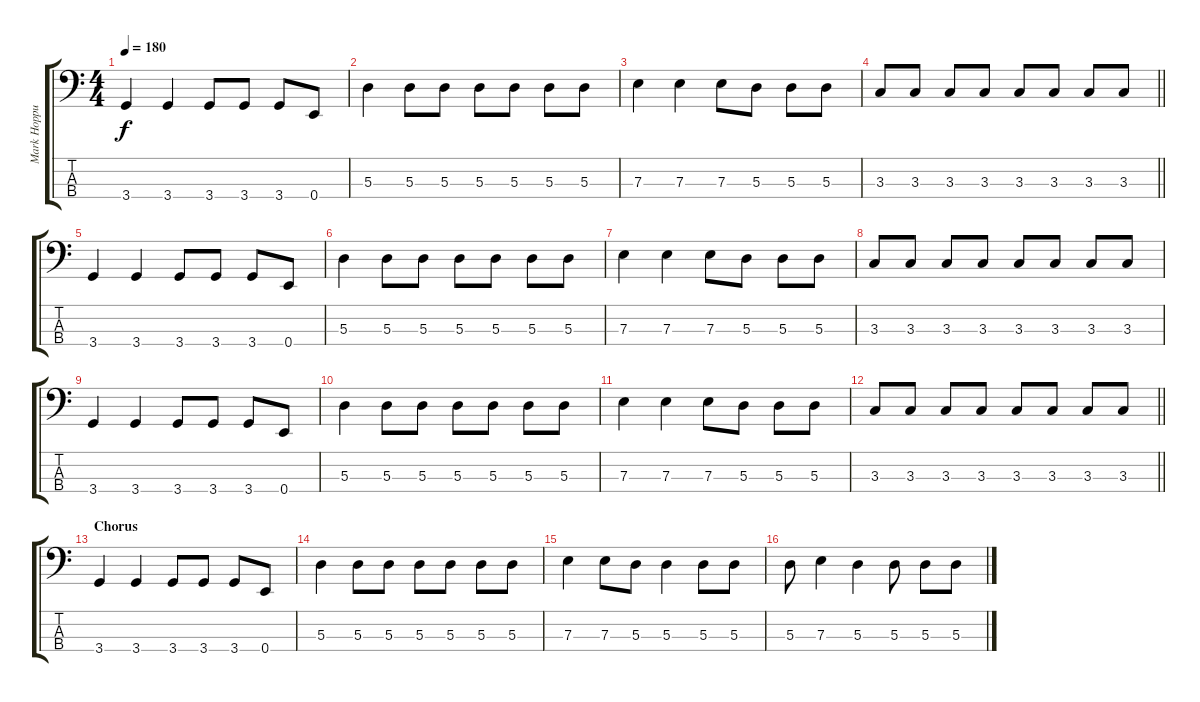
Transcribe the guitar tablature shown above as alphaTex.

\track ("Mark Hoppus" "Mark Hoppu") {instrument electricbasspick}
\staff {score tabs}
\tuning (G2 D2 A1 E1) {hide}
\ts (4 4)
\tempo 180
\clef f4
\ks c
3.4.4{dy f} 3.4.4 3.4.8 3.4.8 3.4.8 0.4.8 |
5.3.4 5.3.8 5.3.8 5.3.8 5.3.8 5.3.8 5.3.8 |
7.3.4 7.3.4 7.3.8 5.3.8 5.3.8 5.3.8 |
\barLineRight lightlight
3.3.8 3.3.8 3.3.8 3.3.8 3.3.8 3.3.8 3.3.8 3.3.8 |
3.4.4 3.4.4 3.4.8 3.4.8 3.4.8 0.4.8 |
5.3.4 5.3.8 5.3.8 5.3.8 5.3.8 5.3.8 5.3.8 |
7.3.4 7.3.4 7.3.8 5.3.8 5.3.8 5.3.8 |
3.3.8 3.3.8 3.3.8 3.3.8 3.3.8 3.3.8 3.3.8 3.3.8 |
3.4.4 3.4.4 3.4.8 3.4.8 3.4.8 0.4.8 |
5.3.4 5.3.8 5.3.8 5.3.8 5.3.8 5.3.8 5.3.8 |
7.3.4 7.3.4 7.3.8 5.3.8 5.3.8 5.3.8 |
\barLineRight lightlight
3.3.8 3.3.8 3.3.8 3.3.8 3.3.8 3.3.8 3.3.8 3.3.8 |
\section ("" "Chorus")
3.4.4 3.4.4 3.4.8 3.4.8 3.4.8 0.4.8 |
5.3.4 5.3.8 5.3.8 5.3.8 5.3.8 5.3.8 5.3.8 |
7.3.4 7.3.8 5.3.8 5.3.4 5.3.8 5.3.8 |
5.3.8 7.3.4 5.3.4 5.3.8 5.3.8 5.3.8
